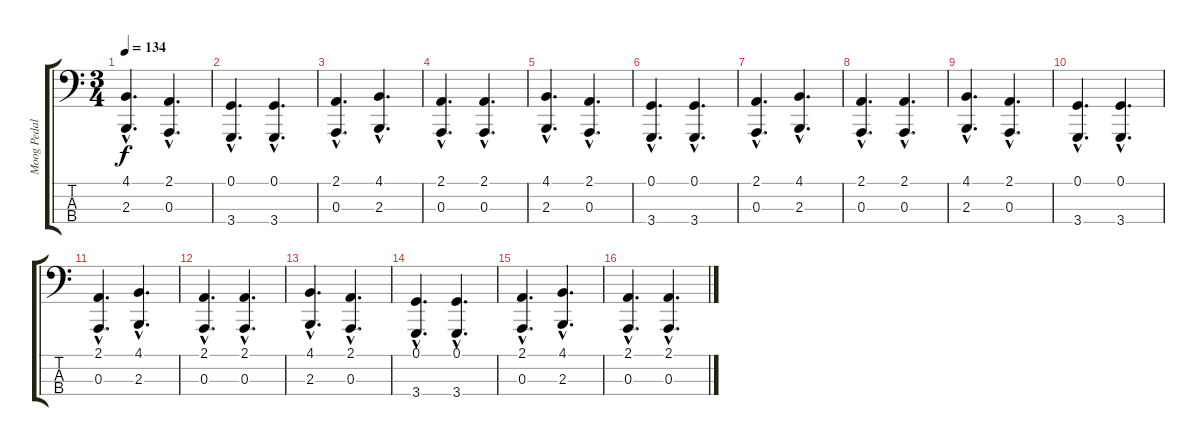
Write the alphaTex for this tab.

\track ("Moog Pedals" "Moog Pedal") {instrument lead2sawtooth}
\staff {score tabs}
\tuning (G2 D2 A1 E1) {hide}
\ts (3 4)
\tempo 134
\clef f4
\ks c
(4.1{hac} 2.3{hac}).4{d dy f} (2.1{hac} 0.3{hac}).4{d} |
(0.1{hac} 3.4{hac}).4{d} (0.1{hac} 3.4{hac}).4{d} |
(2.1{hac} 0.3{hac}).4{d} (4.1{hac} 2.3{hac}).4{d} |
(2.1{hac} 0.3{hac}).4{d} (2.1{hac} 0.3{hac}).4{d} |
(4.1{hac} 2.3{hac}).4{d} (2.1{hac} 0.3{hac}).4{d} |
(0.1{hac} 3.4{hac}).4{d} (0.1{hac} 3.4{hac}).4{d} |
(2.1{hac} 0.3{hac}).4{d} (4.1{hac} 2.3{hac}).4{d} |
(2.1{hac} 0.3{hac}).4{d} (2.1{hac} 0.3{hac}).4{d} |
(4.1{hac} 2.3{hac}).4{d} (2.1{hac} 0.3{hac}).4{d} |
(0.1{hac} 3.4{hac}).4{d} (0.1{hac} 3.4{hac}).4{d} |
(2.1{hac} 0.3{hac}).4{d} (4.1{hac} 2.3{hac}).4{d} |
(2.1{hac} 0.3{hac}).4{d} (2.1{hac} 0.3{hac}).4{d} |
(4.1{hac} 2.3{hac}).4{d} (2.1{hac} 0.3{hac}).4{d} |
(0.1{hac} 3.4{hac}).4{d} (0.1{hac} 3.4{hac}).4{d} |
(2.1{hac} 0.3{hac}).4{d} (4.1{hac} 2.3{hac}).4{d} |
(2.1{hac} 0.3{hac}).4{d} (2.1{hac} 0.3{hac}).4{d}
